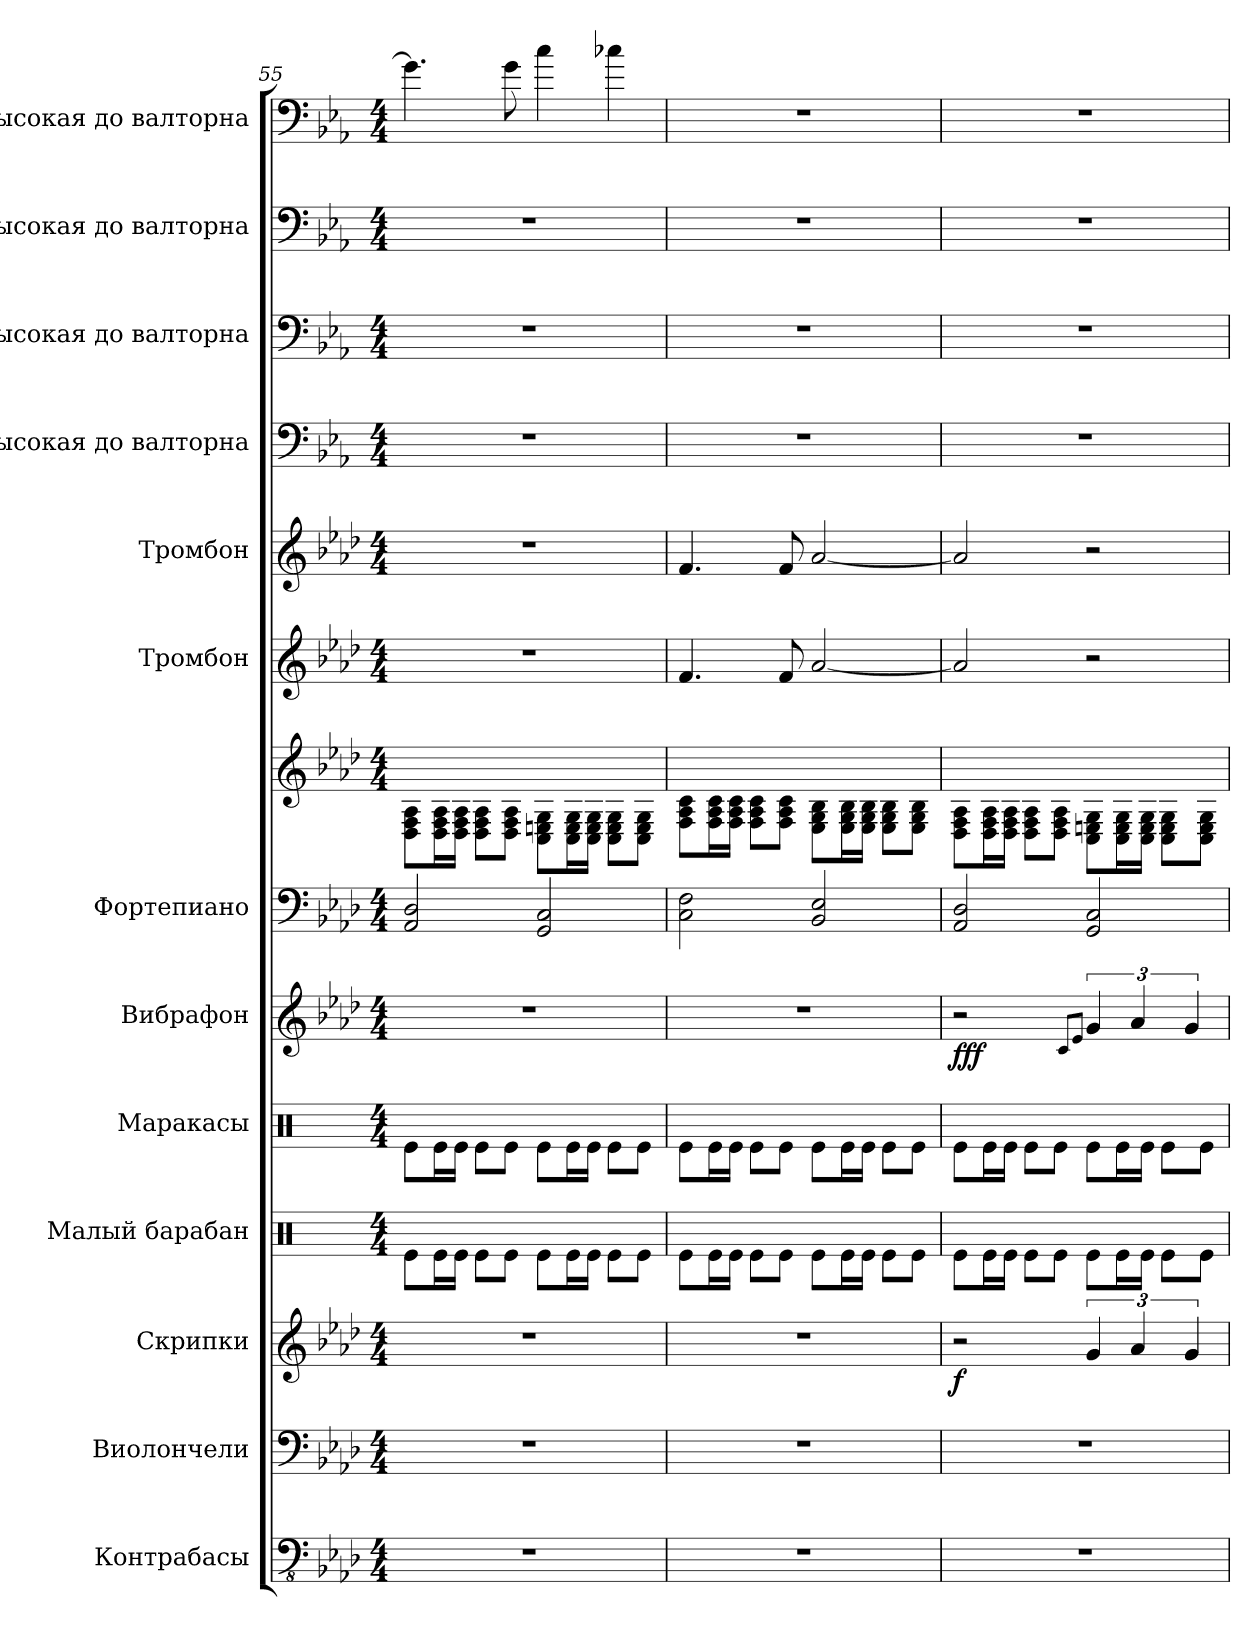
**kern	**kern	**kern	**dynam	**kern	**kern	**kern	**dynam	**kern	**kern	**kern	**kern	**kern	**kern	**kern	**kern
*part13	*part12	*part11	*part11	*part10	*part9	*part8	*part8	*part7	*part7	*part6	*part5	*part4	*part3	*part2	*part1
*staff14	*staff13	*staff12	*staff12	*staff11	*staff10	*staff9	*staff9	*staff8	*staff7	*staff6	*staff5	*staff4	*staff3	*staff2	*staff1
*I"Контрабасы	*I"Виолончели	*I"Скрипки	*	*I"Малый барабан	*I"Маракасы	*I"Вибрафон	*	*I"Фортепиано	*	*I"Тромбон	*I"Тромбон	*I"Высокая до валторна	*I"Высокая до валторна	*I"Высокая до валторна	*I"Высокая до валторна
*clefFv4	*clefF4	*clefG2	*	*clefX	*clefX	*clefG2	*	*clefF4	*clefG2	*clefG2	*clefG2	*clefF4	*clefF4	*clefF4	*clefF4
*	*	*	*	*	*	*	*	*	*	*	*	*ITrd4c7	*ITrd4c7	*ITrd4c7	*ITrd4c7
*k[b-e-a-d-]	*k[b-e-a-d-]	*k[b-e-a-d-]	*	*k[]	*k[]	*k[b-e-a-d-]	*	*k[b-e-a-d-]	*k[b-e-a-d-]	*k[b-e-a-d-]	*k[b-e-a-d-]	*k[b-e-a-d-]	*k[b-e-a-d-]	*k[b-e-a-d-]	*k[b-e-a-d-]
*M4/4	*M4/4	*M4/4	*	*M4/4	*M4/4	*M4/4	*	*M4/4	*M4/4	*M4/4	*M4/4	*M4/4	*M4/4	*M4/4	*M4/4
=55	=55	=55	=55	=55	=55	=55	=55	=55	=55	=55	=55	=55	=55	=55	=55
1r	1r	1r	.	8Re\L	8Re\L	1r	.	2AA-/ 2D-/	8D-\ 8F\ 8A-\L	1r	1r	1r	1r	1r	4.c\]
.	.	.	.	16Re\L	16Re\L	.	.	.	16D-\ 16F\ 16A-\L	.	.	.	.	.	.
.	.	.	.	16Re\JJ	16Re\JJ	.	.	.	16D-\ 16F\ 16A-\JJ	.	.	.	.	.	.
.	.	.	.	8Re\L	8Re\L	.	.	.	8D-\ 8F\ 8A-\L	.	.	.	.	.	.
.	.	.	.	8Re\J	8Re\J	.	.	.	8D-\ 8F\ 8A-\J	.	.	.	.	.	8c\
.	.	.	.	8Re\L	8Re\L	.	.	2GG/ 2C/	8C\ 8En\ 8G\L	.	.	.	.	.	4f\
.	.	.	.	16Re\L	16Re\L	.	.	.	16C\ 16E\ 16G\L	.	.	.	.	.	.
.	.	.	.	16Re\JJ	16Re\JJ	.	.	.	16C\ 16E\ 16G\JJ	.	.	.	.	.	.
.	.	.	.	8Re\L	8Re\L	.	.	.	8C\ 8E\ 8G\L	.	.	.	.	.	4f-X\
.	.	.	.	8Re\J	8Re\J	.	.	.	8C\ 8E\ 8G\J	.	.	.	.	.	.
!!LO:PB:g=z
=56	=56	=56	=56	=56	=56	=56	=56	=56	=56	=56	=56	=56	=56	=56	=56
1r	1r	1r	.	8Re\L	8Re\L	1r	.	2C\ 2F\	8F\ 8A-\ 8c\L	4.f/	4.f/	1r	1r	1r	1r
.	.	.	.	16Re\L	16Re\L	.	.	.	16F\ 16A-\ 16c\L	.	.	.	.	.	.
.	.	.	.	16Re\JJ	16Re\JJ	.	.	.	16F\ 16A-\ 16c\JJ	.	.	.	.	.	.
.	.	.	.	8Re\L	8Re\L	.	.	.	8F\ 8A-\ 8c\L	.	.	.	.	.	.
.	.	.	.	8Re\J	8Re\J	.	.	.	8F\ 8A-\ 8c\J	8f/	8f/	.	.	.	.
.	.	.	.	8Re\L	8Re\L	.	.	2BB-/ 2E-/	8E-\ 8G\ 8B-\L	[2a-/	[2a-/	.	.	.	.
.	.	.	.	16Re\L	16Re\L	.	.	.	16E-\ 16G\ 16B-\L	.	.	.	.	.	.
.	.	.	.	16Re\JJ	16Re\JJ	.	.	.	16E-\ 16G\ 16B-\JJ	.	.	.	.	.	.
.	.	.	.	8Re\L	8Re\L	.	.	.	8E-\ 8G\ 8B-\L	.	.	.	.	.	.
.	.	.	.	8Re\J	8Re\J	.	.	.	8E-\ 8G\ 8B-\J	.	.	.	.	.	.
=57	=57	=57	=57	=57	=57	=57	=57	=57	=57	=57	=57	=57	=57	=57	=57
!	!	!	!LO:DY:b	!	!	!	!LO:DY:b	!	!	!	!	!	!	!	!
1r	1r	2r	f	8Re\L	8Re\L	2r	fff	2AA-/ 2D-/	8D-\ 8F\ 8A-\L	2a-/]	2a-/]	1r	1r	1r	1r
.	.	.	.	16Re\L	16Re\L	.	.	.	16D-\ 16F\ 16A-\L	.	.	.	.	.	.
.	.	.	.	16Re\JJ	16Re\JJ	.	.	.	16D-\ 16F\ 16A-\JJ	.	.	.	.	.	.
.	.	.	.	8Re\L	8Re\L	.	.	.	8D-\ 8F\ 8A-\L	.	.	.	.	.	.
.	.	.	.	8Re\J	8Re\J	.	.	.	8D-\ 8F\ 8A-\J	.	.	.	.	.	.
.	.	.	.	.	.	8qc/L	.	.	.	.	.	.	.	.	.
.	.	.	.	.	.	8qe-/J	.	.	.	.	.	.	.	.	.
.	.	6g/	.	8Re\L	8Re\L	6g/	.	2GG/ 2C/	8C\ 8En\ 8G\L	2r	2r	.	.	.	.
.	.	.	.	16Re\L	16Re\L	.	.	.	16C\ 16E\ 16G\L	.	.	.	.	.	.
.	.	6a-/	.	.	.	6a-/	.	.	.	.	.	.	.	.	.
.	.	.	.	16Re\JJ	16Re\JJ	.	.	.	16C\ 16E\ 16G\JJ	.	.	.	.	.	.
.	.	.	.	8Re\L	8Re\L	.	.	.	8C\ 8E\ 8G\L	.	.	.	.	.	.
.	.	6g/	.	.	.	6g/	.	.	.	.	.	.	.	.	.
.	.	.	.	8Re\J	8Re\J	.	.	.	8C\ 8E\ 8G\J	.	.	.	.	.	.
=	=	=	=	=	=	=	=	=	=	=	=	=	=	=	=
*-	*-	*-	*-	*-	*-	*-	*-	*-	*-	*-	*-	*-	*-	*-	*-
